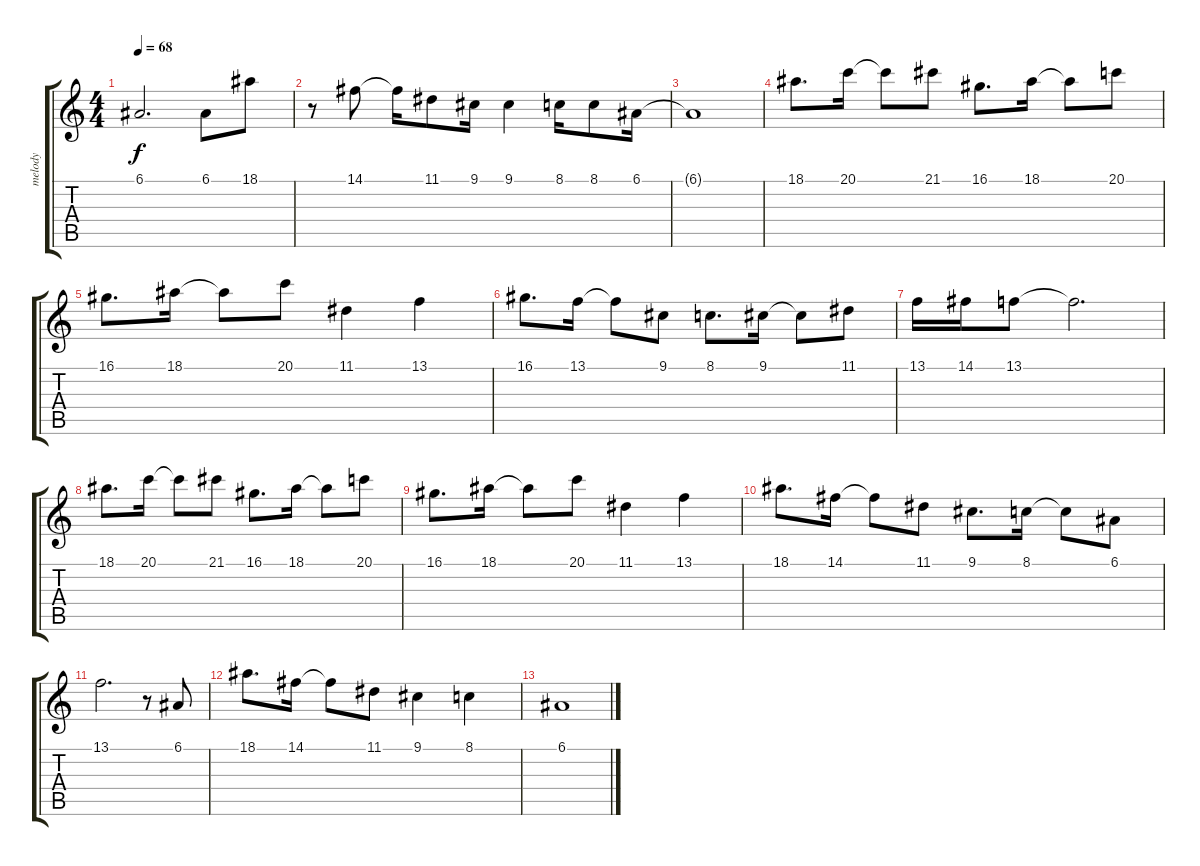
\track ("melody" "melody") {instrument flute}
\staff {score tabs}
\tuning (E4 B3 G3 D3 A2 E2) {hide}
\ts (4 4)
\tempo 68
\clef g2
\ks c
6.1{t}.2{d dy f} 6.1.8 18.1.8 |
r.8 14.1.8 14.1{t}.16 11.1.8 9.1.16 9.1.4 8.1.16 8.1.8 6.1.16 |
6.1{t}.1 |
18.1.8{d} 20.1.16 20.1{t}.8 21.1.8 16.1.8{d} 18.1.16 18.1{t}.8 20.1.8 |
16.1.8{d} 18.1.16 18.1{t}.8 20.1.8 11.1.4 13.1.4 |
16.1.8{d} 13.1.16 13.1{t}.8 9.1.8 8.1.8{d} 9.1.16 9.1{t}.8 11.1.8 |
13.1.16 14.1.16 13.1.8 13.1{t}.2{d} |
18.1.8{d} 20.1.16 20.1{t}.8 21.1.8 16.1.8{d} 18.1.16 18.1{t}.8 20.1.8 |
16.1.8{d} 18.1.16 18.1{t}.8 20.1.8 11.1.4 13.1.4 |
18.1.8{d} 14.1.16 14.1{t}.8 11.1.8 9.1.8{d} 8.1.16 8.1{t}.8 6.1.8 |
13.1.2{d} r.8 6.1.8 |
18.1.8{d} 14.1.16 14.1{t}.8 11.1.8 9.1.4 8.1.4 |
6.1.1
